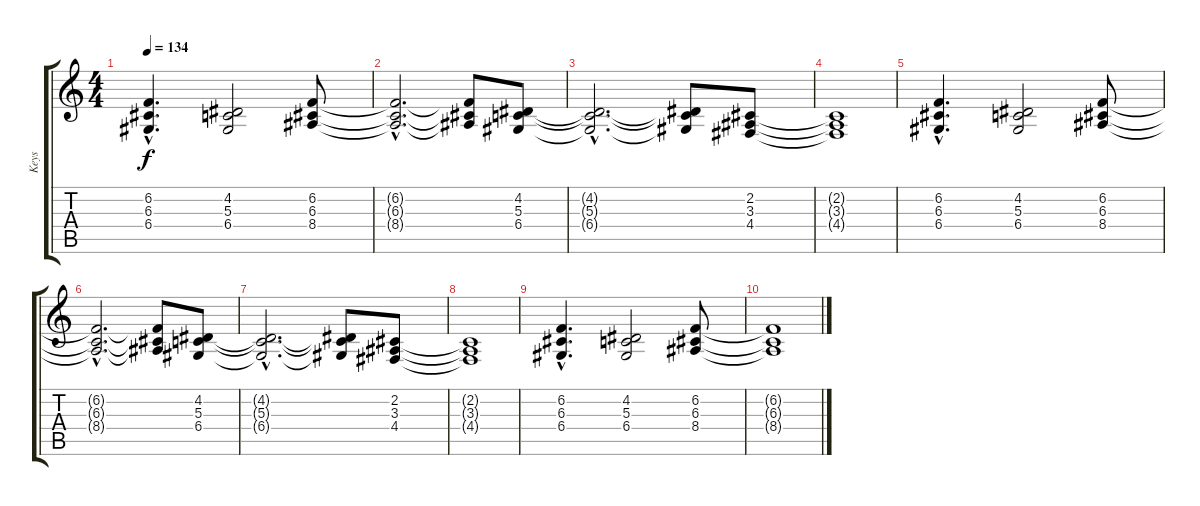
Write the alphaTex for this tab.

\track ("Keys" "Keys") {instrument synthstrings1}
\staff {score tabs}
\tuning (E4 B3 G3 D3 A2 E2) {hide}
\ts (4 4)
\tempo 134
\clef g2
\ks c
(6.2{hac} 6.3{hac} 6.4{hac}).4{d dy f} (4.2 5.3 6.4).2 (6.2 6.3 8.4).8 |
(6.2{hac t} 6.3{hac t} 8.4{hac t}).2{d volume 8} (6.2{t} 6.3{t} 8.4{t}).8 (4.2 5.3 6.4).8 |
(4.2{hac t} 5.3{hac t} 6.4{hac t}).2{d volume 7} (4.2{t} 5.3{t} 6.4{t}).8 (2.2 3.3 4.4).8 |
(2.2{t} 3.3{t} 4.4{t}).1{volume 6} |
(6.2{hac} 6.3{hac} 6.4{hac}).4{d volume 5} (4.2 5.3 6.4).2 (6.2 6.3 8.4).8 |
(6.2{hac t} 6.3{hac t} 8.4{hac t}).2{d volume 4} (6.2{t} 6.3{t} 8.4{t}).8 (4.2 5.3 6.4).8 |
(4.2{hac t} 5.3{hac t} 6.4{hac t}).2{d volume 3} (4.2{t} 5.3{t} 6.4{t}).8 (2.2 3.3 4.4).8 |
(2.2{t} 3.3{t} 4.4{t}).1{volume 2} |
(6.2{hac} 6.3{hac} 6.4{hac}).4{d volume 1} (4.2 5.3 6.4).2 (6.2 6.3 8.4).8 |
(6.2{t} 6.3{t} 8.4{t}).1{volume 0}
